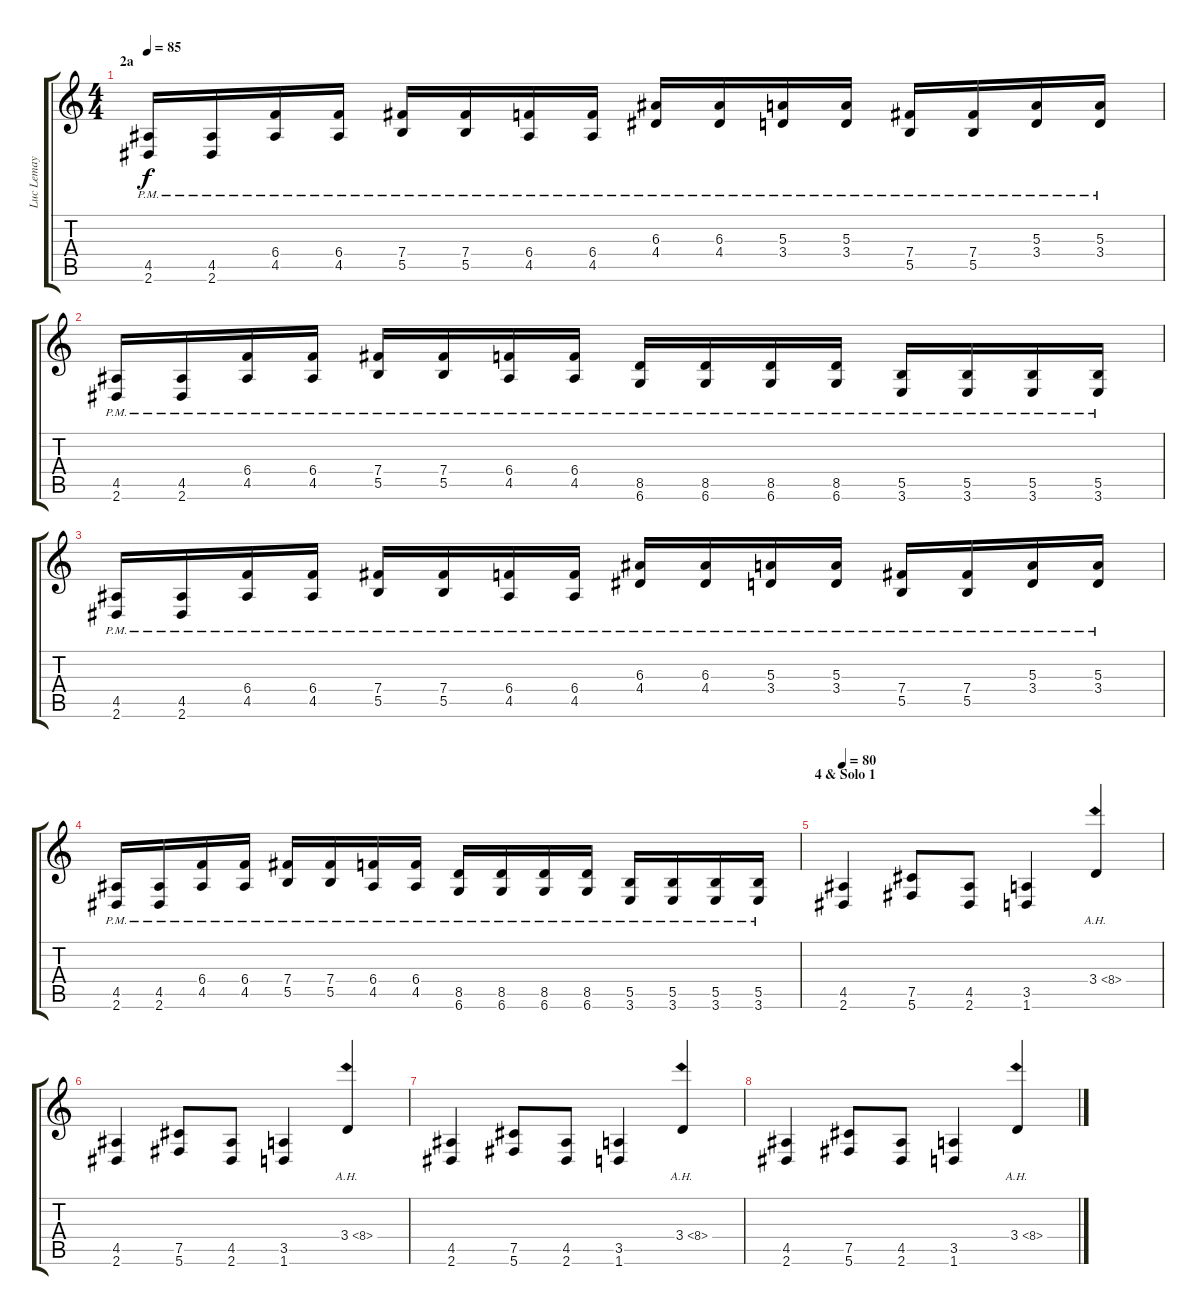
\track ("Luc Lemay " "Luc Lemay ") {instrument distortionguitar}
\staff {score tabs}
\tuning (Db4 Ab3 E3 B2 Gb2 Db2) {hide}
\ts (4 4)
\section ("" "2a")
\tempo 85
\clef g2
\ks c
(4.5{pm} 2.6{pm}).16{dy f} (4.5{pm} 2.6{pm}).16 (6.4{pm} 4.5{pm}).16 (6.4{pm} 4.5{pm}).16 (7.4{pm} 5.5{pm}).16 (7.4{pm} 5.5{pm}).16 (6.4{pm} 4.5{pm}).16 (6.4{pm} 4.5{pm}).16 (6.3{pm} 4.4{pm}).16 (6.3{pm} 4.4{pm}).16 (5.3{pm} 3.4{pm}).16 (5.3{pm} 3.4{pm}).16 (7.4{pm} 5.5{pm}).16 (7.4{pm} 5.5{pm}).16 (5.3{pm} 3.4{pm}).16 (5.3{pm} 3.4{pm}).16 |
(4.5{pm} 2.6{pm}).16 (4.5{pm} 2.6{pm}).16 (6.4{pm} 4.5{pm}).16 (6.4{pm} 4.5{pm}).16 (7.4{pm} 5.5{pm}).16 (7.4{pm} 5.5{pm}).16 (6.4{pm} 4.5{pm}).16 (6.4{pm} 4.5{pm}).16 (8.5{pm} 6.6{pm}).16 (8.5{pm} 6.6{pm}).16 (8.5{pm} 6.6{pm}).16 (8.5{pm} 6.6{pm}).16 (5.5{pm} 3.6{pm}).16 (5.5{pm} 3.6{pm}).16 (5.5{pm} 3.6{pm}).16 (5.5{pm} 3.6{pm}).16 |
(4.5{pm} 2.6{pm}).16 (4.5{pm} 2.6{pm}).16 (6.4{pm} 4.5{pm}).16 (6.4{pm} 4.5{pm}).16 (7.4{pm} 5.5{pm}).16 (7.4{pm} 5.5{pm}).16 (6.4{pm} 4.5{pm}).16 (6.4{pm} 4.5{pm}).16 (6.3{pm} 4.4{pm}).16 (6.3{pm} 4.4{pm}).16 (5.3{pm} 3.4{pm}).16 (5.3{pm} 3.4{pm}).16 (7.4{pm} 5.5{pm}).16 (7.4{pm} 5.5{pm}).16 (5.3{pm} 3.4{pm}).16 (5.3{pm} 3.4{pm}).16 |
(4.5{pm} 2.6{pm}).16 (4.5{pm} 2.6{pm}).16 (6.4{pm} 4.5{pm}).16 (6.4{pm} 4.5{pm}).16 (7.4{pm} 5.5{pm}).16 (7.4{pm} 5.5{pm}).16 (6.4{pm} 4.5{pm}).16 (6.4{pm} 4.5{pm}).16 (8.5{pm} 6.6{pm}).16 (8.5{pm} 6.6{pm}).16 (8.5{pm} 6.6{pm}).16 (8.5{pm} 6.6{pm}).16 (5.5{pm} 3.6{pm}).16 (5.5{pm} 3.6{pm}).16 (5.5{pm} 3.6{pm}).16 (5.5{pm} 3.6{pm}).16 |
\section ("" "4 & Solo 1")
\tempo 80
(4.5 2.6).4 (7.5 5.6).8 (4.5 2.6).8 (3.5 1.6).4 3.4{ah 5}.4{instrument guitarharmonics} |
(4.5 2.6).4{instrument distortionguitar} (7.5 5.6).8 (4.5 2.6).8 (3.5 1.6).4 3.4{ah 5}.4{instrument guitarharmonics} |
(4.5 2.6).4{instrument distortionguitar} (7.5 5.6).8 (4.5 2.6).8 (3.5 1.6).4 3.4{ah 5}.4{instrument guitarharmonics} |
(4.5 2.6).4{instrument distortionguitar} (7.5 5.6).8 (4.5 2.6).8 (3.5 1.6).4 3.4{ah 5}.4{instrument guitarharmonics}
